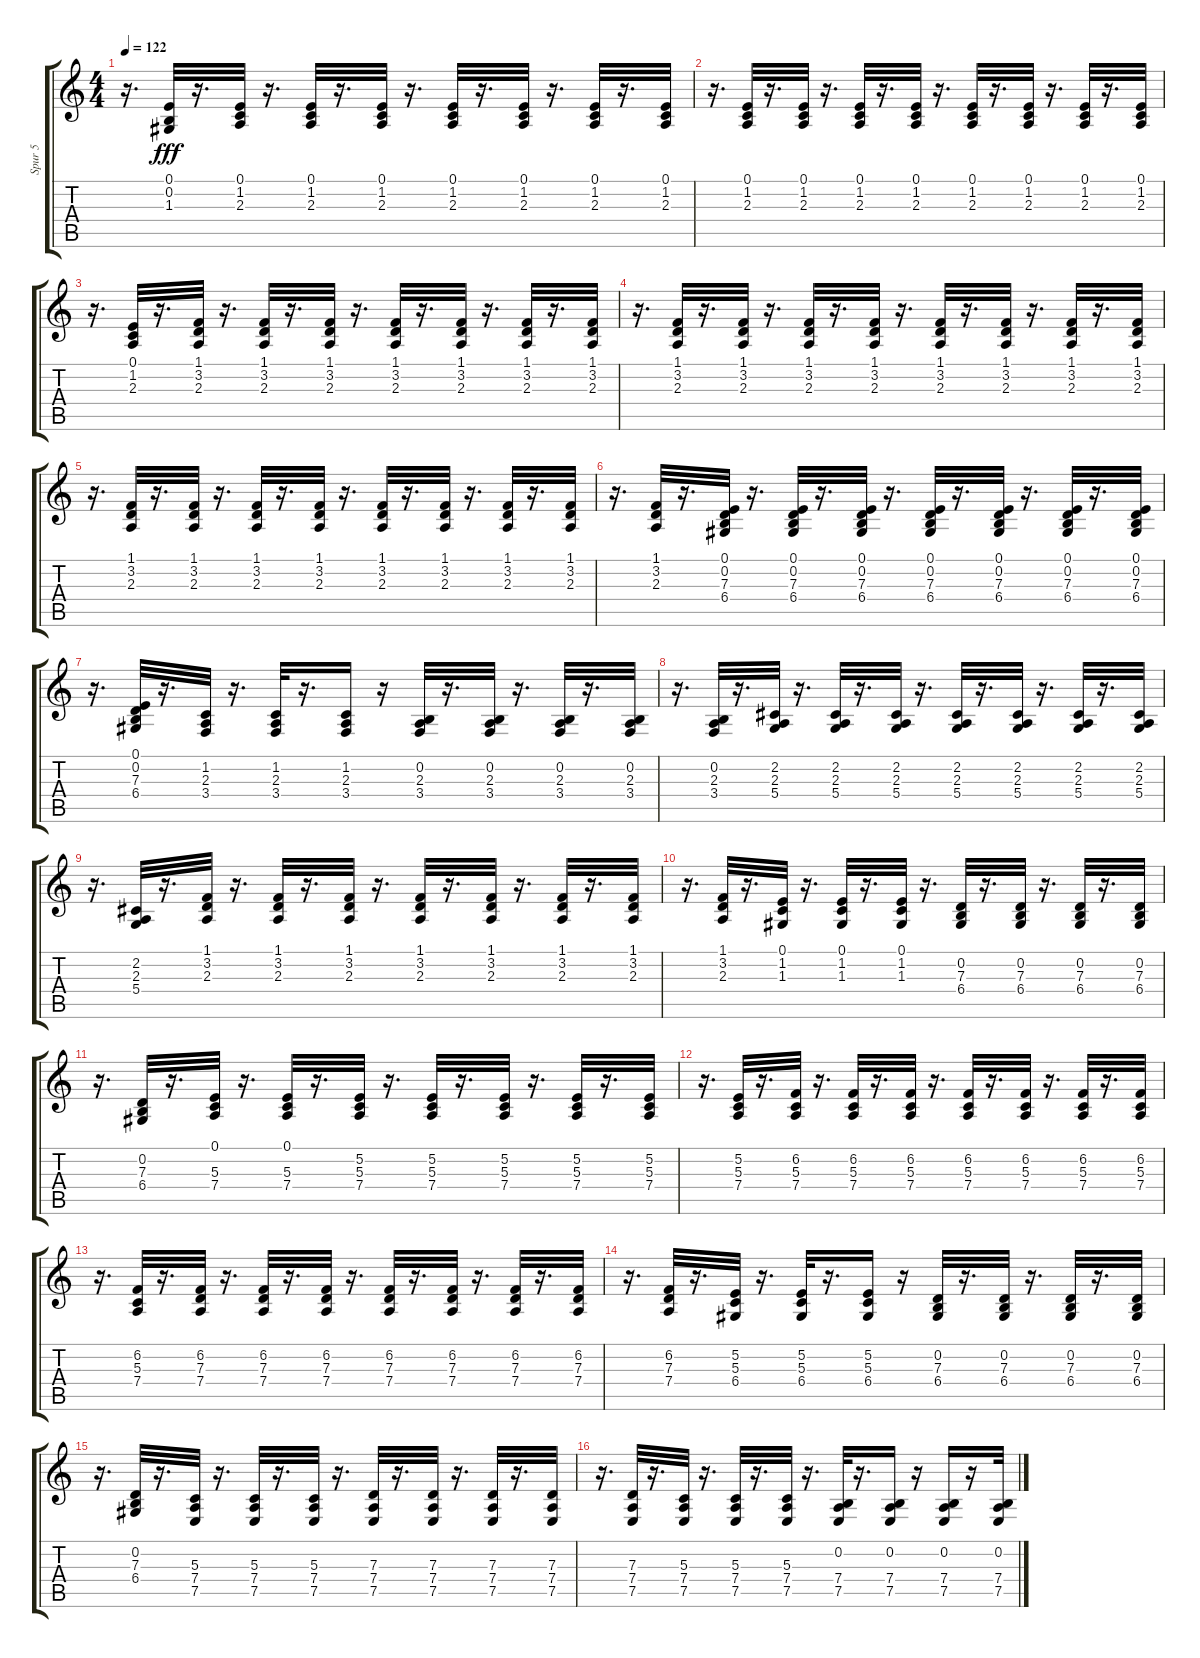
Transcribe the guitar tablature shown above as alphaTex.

\track ("Spur 5" "Spur 5") {instrument stringensemble1}
\staff {score tabs}
\tuning (E4 B3 G3 D3 A2 E2) {hide}
\ts (4 4)
\tempo 122
\clef g2
\ks c
r.16{d dy fff} (0.1 0.2 1.3).32 r.16{d} (0.1 1.2 2.3).32 r.16{d} (0.1 1.2 2.3).32 r.16{d} (0.1 1.2 2.3).32 r.16{d} (0.1 1.2 2.3).32 r.16{d} (0.1 1.2 2.3).32 r.16{d} (0.1 1.2 2.3).32 r.16{d} (0.1 1.2 2.3).32 |
r.16{d} (0.1 1.2 2.3).32 r.16{d} (0.1 1.2 2.3).32 r.16{d} (0.1 1.2 2.3).32 r.16{d} (0.1 1.2 2.3).32 r.16{d} (0.1 1.2 2.3).32 r.16{d} (0.1 1.2 2.3).32 r.16{d} (0.1 1.2 2.3).32 r.16{d} (0.1 1.2 2.3).32 |
r.16{d} (0.1 1.2 2.3).32 r.16{d} (1.1 3.2 2.3).32 r.16{d} (1.1 3.2 2.3).32 r.16{d} (1.1 3.2 2.3).32 r.16{d} (1.1 3.2 2.3).32 r.16{d} (1.1 3.2 2.3).32 r.16{d} (1.1 3.2 2.3).32 r.16{d} (1.1 3.2 2.3).32 |
r.16{d} (1.1 3.2 2.3).32 r.16{d} (1.1 3.2 2.3).32 r.16{d} (1.1 3.2 2.3).32 r.16{d} (1.1 3.2 2.3).32 r.16{d} (1.1 3.2 2.3).32 r.16{d} (1.1 3.2 2.3).32 r.16{d} (1.1 3.2 2.3).32 r.16{d} (1.1 3.2 2.3).32 |
r.16{d} (1.1 3.2 2.3).32 r.16{d} (1.1 3.2 2.3).32 r.16{d} (1.1 3.2 2.3).32 r.16{d} (1.1 3.2 2.3).32 r.16{d} (1.1 3.2 2.3).32 r.16{d} (1.1 3.2 2.3).32 r.16{d} (1.1 3.2 2.3).32 r.16{d} (1.1 3.2 2.3).32 |
r.16{d} (1.1 3.2 2.3).32 r.16{d} (0.1 0.2 7.3 6.4).32 r.16{d} (0.1 0.2 7.3 6.4).32 r.16{d} (0.1 0.2 7.3 6.4).32 r.16{d} (0.1 0.2 7.3 6.4).32 r.16{d} (0.1 0.2 7.3 6.4).32 r.16{d} (0.1 0.2 7.3 6.4).32 r.16{d} (0.1 0.2 7.3 6.4).32 |
r.16{d} (0.1 0.2 7.3 6.4).32 r.16{d} (1.2 2.3 3.4).32 r.16{d} (1.2 2.3 3.4).32 r.16{d} (1.2 2.3 3.4).16 r.16 (0.2 2.3 3.4).32 r.16{d} (0.2 2.3 3.4).32 r.16{d} (0.2 2.3 3.4).32 r.16{d} (0.2 2.3 3.4).32 |
r.16{d} (0.2 2.3 3.4).32 r.16{d} (2.2 2.3 5.4).32 r.16{d} (2.2 2.3 5.4).32 r.16{d} (2.2 2.3 5.4).32 r.16{d} (2.2 2.3 5.4).32 r.16{d} (2.2 2.3 5.4).32 r.16{d} (2.2 2.3 5.4).32 r.16{d} (2.2 2.3 5.4).32 |
r.16{d} (2.2 2.3 5.4).32 r.16{d} (1.1 3.2 2.3).32 r.16{d} (1.1 3.2 2.3).32 r.16{d} (1.1 3.2 2.3).32 r.16{d} (1.1 3.2 2.3).32 r.16{d} (1.1 3.2 2.3).32 r.16{d} (1.1 3.2 2.3).32 r.16{d} (1.1 3.2 2.3).32 |
r.16{d} (1.1 3.2 2.3).32 r.16{d} (0.1 1.2 1.3).32 r.16{d} (0.1 1.2 1.3).32 r.16{d} (0.1 1.2 1.3).32 r.16{d} (0.2 7.3 6.4).32 r.16{d} (0.2 7.3 6.4).32 r.16{d} (0.2 7.3 6.4).32 r.16{d} (0.2 7.3 6.4).32 |
r.16{d} (0.2 7.3 6.4).32 r.16{d} (0.1 5.3 7.4).32 r.16{d} (0.1 5.3 7.4).32 r.16{d} (5.2 5.3 7.4).32 r.16{d} (5.2 5.3 7.4).32 r.16{d} (5.2 5.3 7.4).32 r.16{d} (5.2 5.3 7.4).32 r.16{d} (5.2 5.3 7.4).32 |
r.16{d} (5.2 5.3 7.4).32 r.16{d} (6.2 5.3 7.4).32 r.16{d} (6.2 5.3 7.4).32 r.16{d} (6.2 5.3 7.4).32 r.16{d} (6.2 5.3 7.4).32 r.16{d} (6.2 5.3 7.4).32 r.16{d} (6.2 5.3 7.4).32 r.16{d} (6.2 5.3 7.4).32 |
r.16{d} (6.2 5.3 7.4).32 r.16{d} (6.2 7.3 7.4).32 r.16{d} (6.2 7.3 7.4).32 r.16{d} (6.2 7.3 7.4).32 r.16{d} (6.2 7.3 7.4).32 r.16{d} (6.2 7.3 7.4).32 r.16{d} (6.2 7.3 7.4).32 r.16{d} (6.2 7.3 7.4).32 |
r.16{d} (6.2 7.3 7.4).32 r.16{d} (5.2 5.3 6.4).32 r.16{d} (5.2 5.3 6.4).32 r.16{d} (5.2 5.3 6.4).16 r.16 (0.2 7.3 6.4).32 r.16{d} (0.2 7.3 6.4).32 r.16{d} (0.2 7.3 6.4).32 r.16{d} (0.2 7.3 6.4).32 |
r.16{d} (0.2 7.3 6.4).32 r.16{d} (5.3 7.4 7.5).32 r.16{d} (5.3 7.4 7.5).32 r.16{d} (5.3 7.4 7.5).32 r.16{d} (7.3 7.4 7.5).32 r.16{d} (7.3 7.4 7.5).32 r.16{d} (7.3 7.4 7.5).32 r.16{d} (7.3 7.4 7.5).32 |
r.16{d} (7.3 7.4 7.5).32 r.16{d} (5.3 7.4 7.5).32 r.16{d} (5.3 7.4 7.5).32 r.16{d} (5.3 7.4 7.5).32 r.16{d} (0.2 7.4 7.5).32 r.16{d} (0.2 7.4 7.5).16 r.16 (0.2 7.4 7.5).16 r.16 (0.2 7.4 7.5).32
